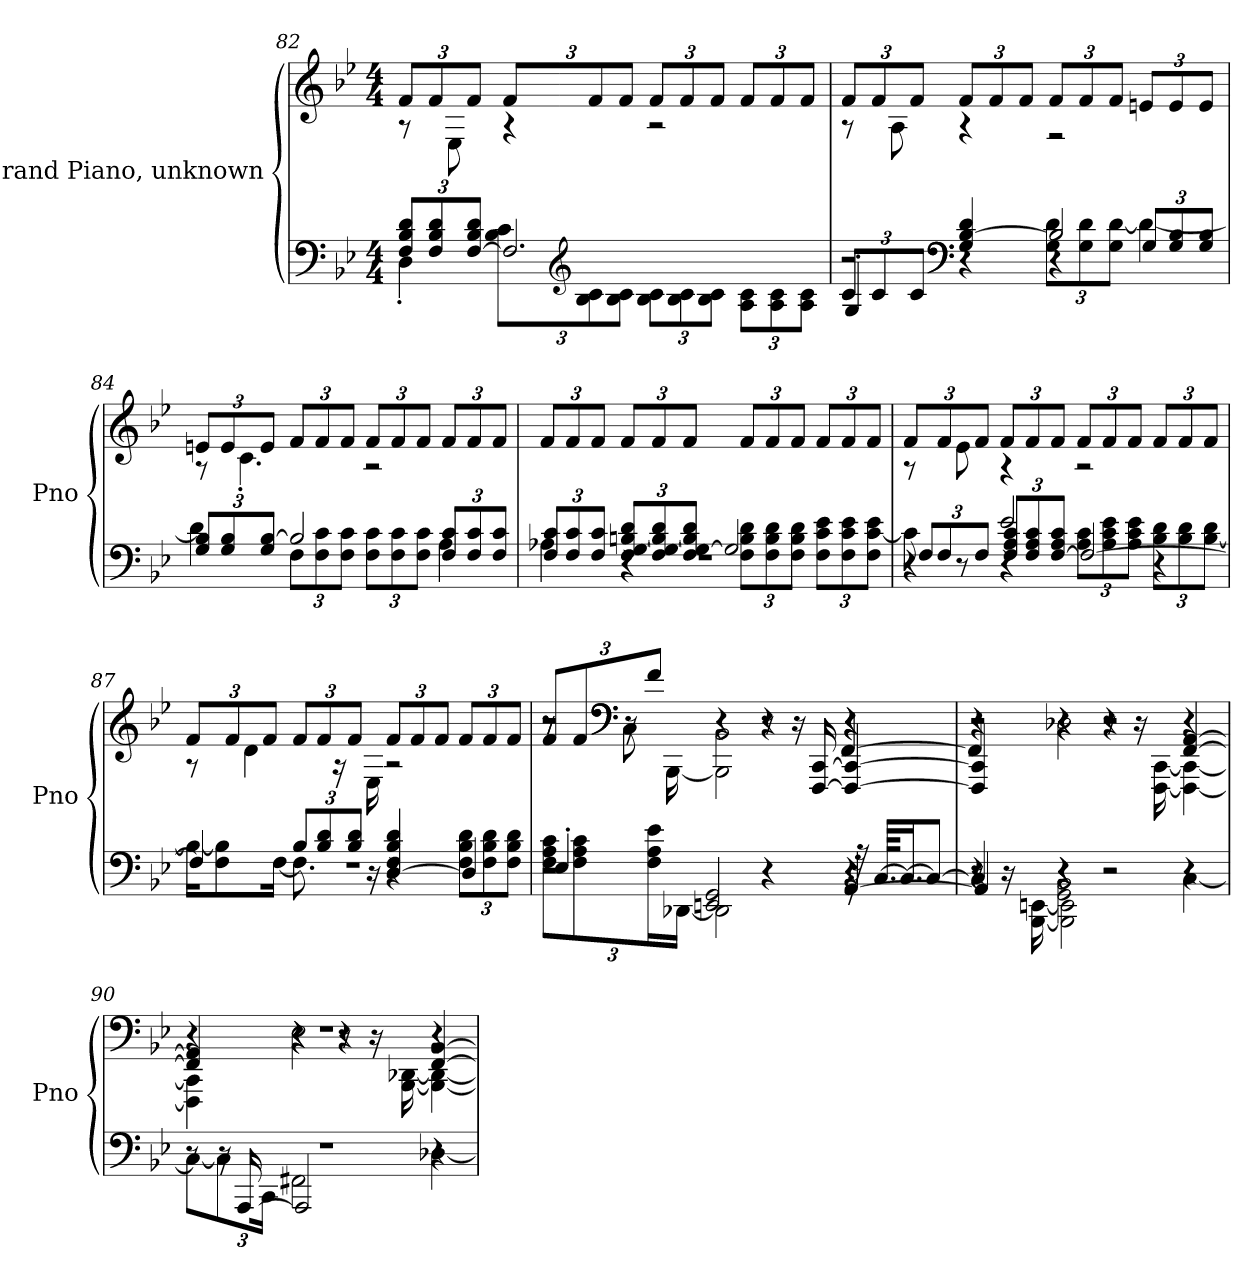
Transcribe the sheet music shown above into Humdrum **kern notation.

**kern	**kern
*part1	*part1
*staff2	*staff1
*I"Grand Piano, unknown	*
*I'Pno	*
!!LO:PB:g=z
*clefF4	*clefG2
*k[b-e-]	*k[b-e-]
*M4/4	*M4/4
*Xbrackettup	*Xbrackettup
=82	=82
*^	*^
12F/ 12B-/ 12d/L	4D'\	12f/L	8r
12F/ 12B-/ 12d/	.	12f/	.
.	.	.	8E-\
[12F/ 12B-/ 12d/J	.	12f/J	.
2.F/]	12B-\ 12c\L	12f/L	4r
*clefG2	*	*	*
.	12B-\ 12c\	12f/	.
.	12B-\ 12c\J	12f/J	.
.	12B-\ 12c\L	12f/L	2r
.	12B-\ 12c\	12f/	.
.	12B-\ 12c\J	12f/J	.
.	12A\ 12c\L	12f/L	.
.	12A\ 12c\	12f/	.
.	12A\ 12c\J	12f/J	.
=83	=83	=83	=83
*	*^	*	*
12c/L	2r	4G'/	12f/L	8r
12c/	.	.	12f/	.
.	.	.	.	8A\
12c/J	.	.	12f/J	.
*clefF4	*	*	*	*
4G/ [4B-/ 4d/	.	4r	12f/L	4r
.	.	.	12f/	.
.	.	.	12f/J	.
2B-/]	12G\ 12d\L	4r	12f/L	2r
.	12G\ 12d\	.	12f/	.
.	12G\ [12d\J	.	12f/J	.
.	4d\_	12G/L	12en/L	.
.	.	12G/ 12B-/	12e/	.
.	.	12G/ 12B-/J	12e/J	.
*	*v	*v	*	*
!!LO:LB:g=z	!!
=84	=84	=84	=84
12G/ 12B-/L	4d\]	12en/L	8r
12G/ 12B-/	.	12e/	.
.	.	.	4.c'\
12G/ [12B-/J	.	12e/J	.
2B-/]	12F\L	12f/L	.
.	12F\ 12c\	12f/	.
.	12F\ 12c\J	12f/J	.
.	12F\ 12c\L	12f/L	2r
.	12F\ 12c\	12f/	.
.	12F\ 12c\J	12f/J	.
12F/ 12c/L	4A\	12f/L	.
12F/ 12c/	.	12f/	.
12F/ 12c/J	.	12f/J	.
*	*	*v	*v
=85	=85	=85
*	*^	*
1r	4A-X\	12F/ 12c/L	12f/L
.	.	12F/ 12c/	12f/
.	.	12F/ 12c/J	12f/J
.	4r	12F/ [12G/ 12Bn/ 12d/L	12f/L
.	.	12F/ 12G/_ 12B/ 12d/	12f/
.	.	12F/ 12G/_ 12B/ 12d/J	12f/J
.	12F\ 12B\ 12d\L	2G/]	12f/L
.	12F\ 12B\ 12d\	.	12f/
.	12F\ 12B\ 12d\J	.	12f/J
.	12F\ 12c\ 12e-\L	.	12f/L
.	12F\ 12c\ 12e-\	.	12f/
.	12F\ [12c\ 12e-\J	.	12f/J
!!LO:LB:g=z
=86	=86	=86	=86
*	*	*	*^
4r	8c\]	12F/L	12f/L	8r
.	.	12F/	12f/	.
.	8r	.	.	8e-\
.	.	12F/J	12f/J	.
2e-/	4r	12F/ 12A/ 12c/L	12f/L	4r
.	.	12F/ 12A/ 12c/	12f/	.
.	.	[12F/ 12A/ 12c/J	12f/J	.
.	12A\ 12c\L	2F/_	12f/L	2r
.	12A\ 12c\ 12e-\	.	12f/	.
.	12A\ 12c\ 12e-\J	.	12f/J	.
4r	12B-\ 12d\L	.	12f/L	.
.	12B-\ 12d\	.	12f/	.
.	[12B-\ 12d\J	.	12f/J	.
=87	=87	=87	=87	=87
1r	16B-\KL_	4F/]	12f/L	8r
.	8F\ 8B-\]	.	.	.
.	.	.	12f/	.
.	.	.	.	4d\
.	.	.	12f/J	.
.	[16F\Jk	.	.	.
.	8.F\]	12B-/L	12f/L	.
.	.	12B-/ 12d/	12f/	.
.	.	.	.	16r
.	.	12B-/ 12d/J	12f/J	.
.	16r	.	.	16E-\
.	4r	[4D/ 4F/ 4B-/ 4d/	12f/L	2r
.	.	.	12f/	.
.	.	.	12f/J	.
.	12F\ 12B-\ 12d\L	4D/]	12f/L	.
.	12F\ 12B-\ 12d\	.	12f/	.
.	12F\ 12B-\ 12d\J	.	12f/J	.
!!LO:LB:g=z
=88	=88	=88	=88	=88
*	*	*	*^	*^
2r	12F\ 12A\ 12c\L	4E-'/	2r	8r	12f/L	8r
.	12F\ 12A\ 12c\	.	.	.	12f/	.
*	*	*	*clefF4	*	*	*
.	.	.	.	16r	.	8C\
.	24F\ 24A\ 24e-\L	.	.	.	12f/J	.
.	.	.	.	[16BBB-\	.	.
.	[24DD-X\JJ	.	.	.	.	.
.	2DD-\]	2EEn/ 2GG/	.	2BBB-\]	4r	2BB-\
4r	.	.	8r	.	4r	.
.	.	.	16r	.	.	.
.	.	.	[16FFF/ [16CC/	.	.	.
128r	4r	[4AA/	4FFF/_ 4CC/_	4r	[4FF/	4r
[64.C/KKLL	.	.	.	.	.	.
16.C/J_	.	.	.	.	.	.
8C/J_	.	.	.	.	.	.
=89	=89	=89	=89	=89	=89	=89
*	*	*^	*	*	*	*
4C/]	4r	4AA/]	8r	4FFF/] 4CC/]	4r	4FF/]	2r
.	.	.	16r	.	.	.	.
.	.	.	[16BBB-\ [16EEn\	.	.	.	.
4r	2GG\ 2BB-\	4r	2BBB-\] 2EE\]	4r	2D-X\	4r	.
2r	.	2r	.	2r	.	4r	8r
.	.	.	.	.	.	.	16r
.	.	.	.	.	.	.	[16FFF\ [16CC\
.	[4C\	.	4r	.	4r	[4FF/ [4AA/	4FFF\_ 4CC\_
*	*	*v	*v	*	*	*	*
=90	=90	=90	=90	=90	=90	=90
1r	8C\L_	8r	1r	4r	4FF/] 4AA/]	4FFF\] 4CC\]
.	12C\]	16r	.	.	.	.
.	.	[16AAA/	.	.	.	.
.	24CC\Jk	.	.	.	.	.
.	2FF#X\	2AAA/]	.	2E-\	4r	4r
.	.	.	.	.	4r	8r
.	.	.	.	.	.	16r
.	.	.	.	.	.	[16BBB-\ [16DD-X\
.	[4D-X\	4r	.	4r	[4FF/ [4BB-/	4BBB-\_ 4DD-\_
*v	*v	*v	*	*	*	*
*	*v	*v	*v	*v
=	=
*-	*-
